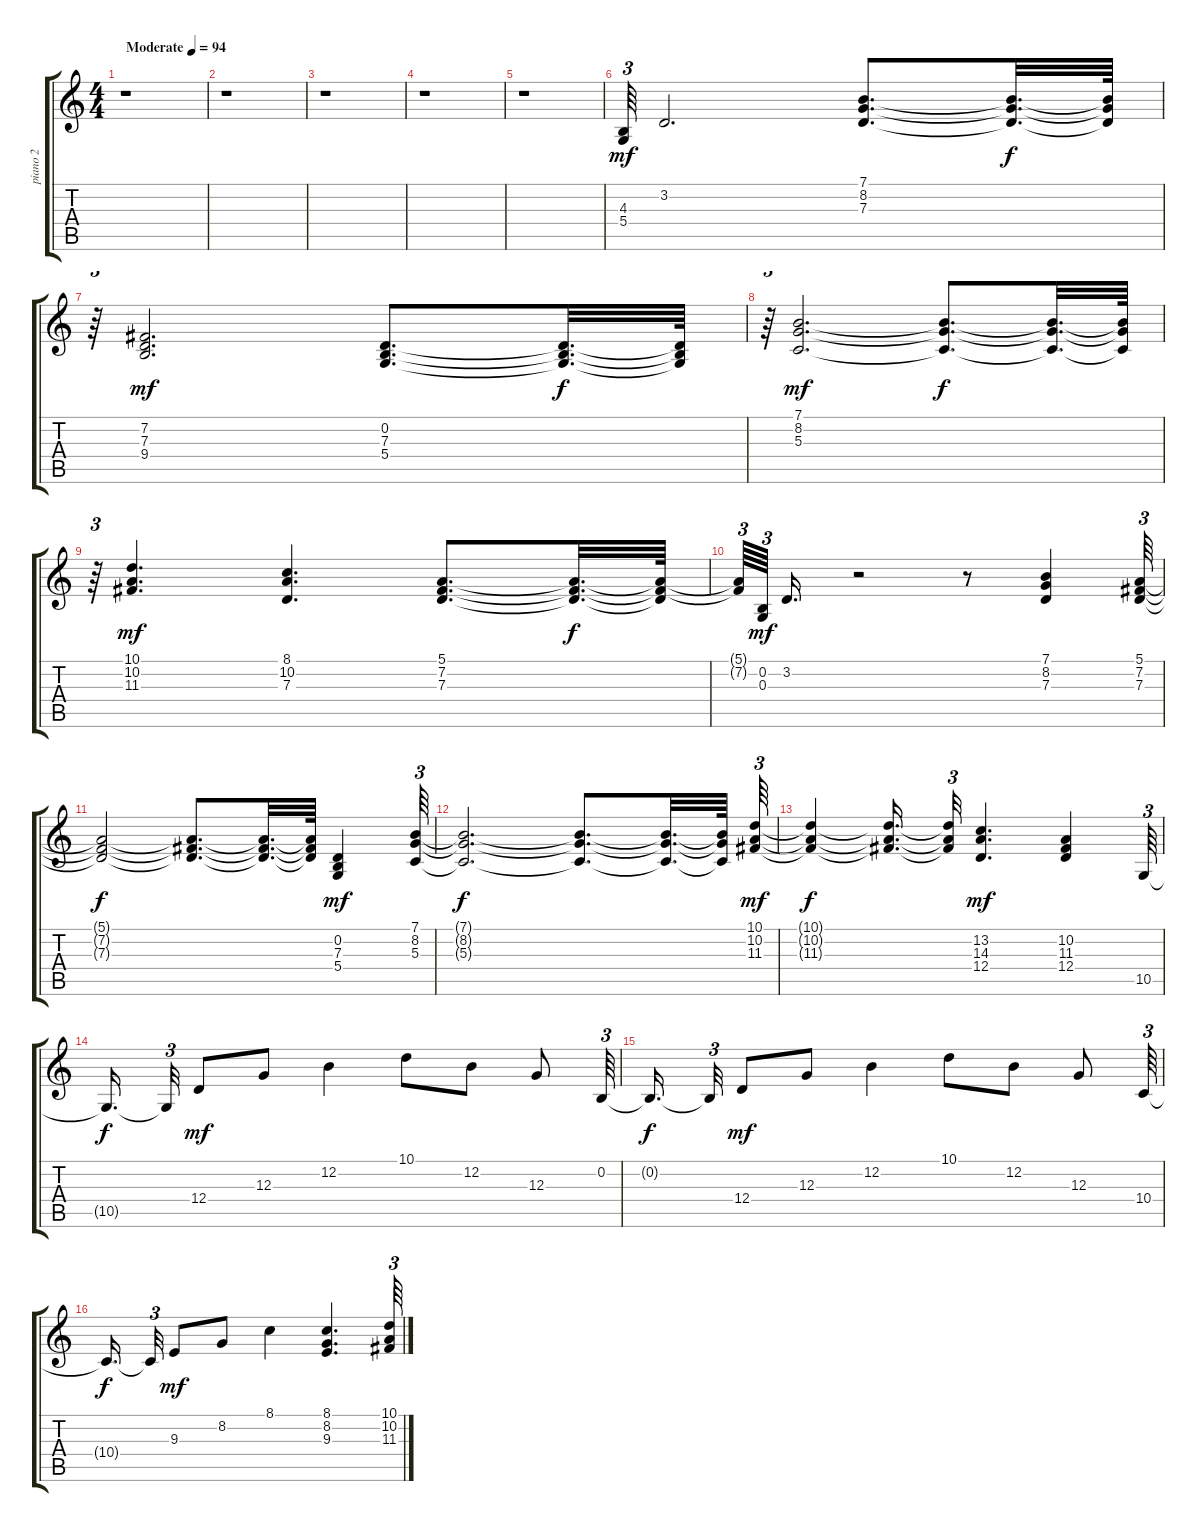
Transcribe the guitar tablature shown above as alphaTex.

\track ("piano 2" "piano 2") {instrument acousticgrandpiano}
\staff {score tabs}
\tuning (E4 B3 G3 D3 A2 E2) {hide}
\ts (4 4)
\tempo (94 "Moderate")
\clef g2
\ks c
r.1{dy mf instrument acousticgrandpiano} |
r.1 |
r.1 |
r.1 |
r.1 |
(4.3 5.4).64{tu (3 2)} 3.2.2{d} (7.1 8.2 7.3).8{d} (7.1{t} 8.2{t} 7.3{t}).32{d dy f} (7.1{t} 8.2{t} 7.3{t}).64 |
r.64{tu (3 2)} (7.2 7.3 9.4).2{d dy mf} (0.2 7.3 5.4).8{d} (0.2{t} 7.3{t} 5.4{t}).32{d dy f} (0.2{t} 7.3{t} 5.4{t}).64 |
r.64{tu (3 2)} (7.1 8.2 5.3).2{d dy mf} (7.1{t} 8.2{t} 5.3{t}).8{d dy f} (7.1{t} 8.2{t} 5.3{t}).32{d} (7.1{t} 8.2{t} 5.3{t}).64 |
r.64{tu (3 2)} (10.1 10.2 11.3).4{d dy mf} (8.1 10.2 7.3).4{d} (5.1 7.2 7.3).8{d} (5.1{t} 7.2{t} 7.3{t}).32{d dy f} (5.1{t} 7.2{t} 7.3{t}).64 |
(5.1{t} 7.2{t}).64{tu (3 2)} (0.2 0.3).64{tu (3 2) dy mf} 3.2.16{d} r.2 r.8 (7.1 8.2 7.3).4 (5.1 7.2 7.3).64{tu (3 2)} |
(5.1{t} 7.2{t} 7.3{t}).2{dy f} (5.1{t} 7.2{t} 7.3{t}).8{d} (5.1{t} 7.2{t} 7.3{t}).32{d} (5.1{t} 7.2{t} 7.3{t}).64 (0.2 7.3 5.4).4{dy mf} (7.1 8.2 5.3).64{tu (3 2)} |
(7.1{t} 8.2{t} 5.3{t}).2{d dy f} (7.1{t} 8.2{t} 5.3{t}).8{d} (7.1{t} 8.2{t} 5.3{t}).32{d} (7.1{t} 8.2{t} 5.3{t}).64 (10.1 10.2 11.3).64{tu (3 2) dy mf} |
(10.1{t} 10.2{t} 11.3{t}).4{dy f} (10.1{t} 10.2{t} 11.3{t}).16{d} (10.1{t} 10.2{t} 11.3{t}).32{tu (3 2)} (13.2 14.3 12.4).4{d dy mf} (10.2 11.3 12.4).4 10.5.64{tu (3 2)} |
10.5{t}.16{d dy f} 10.5{t}.32{tu (3 2)} 12.4.8{dy mf} 12.3.8 12.2.4 10.1.8 12.2.8 12.3.8 0.2.64{tu (3 2)} |
0.2{t}.16{d dy f} 0.2{t}.32{tu (3 2)} 12.4.8{dy mf} 12.3.8 12.2.4 10.1.8 12.2.8 12.3.8 10.4.64{tu (3 2)} |
10.4{t}.16{d dy f} 10.4{t}.32{tu (3 2)} 9.3.8{dy mf} 8.2.8 8.1.4 (8.1 8.2 9.3).4{d} (10.1 10.2 11.3).64{tu (3 2)}
